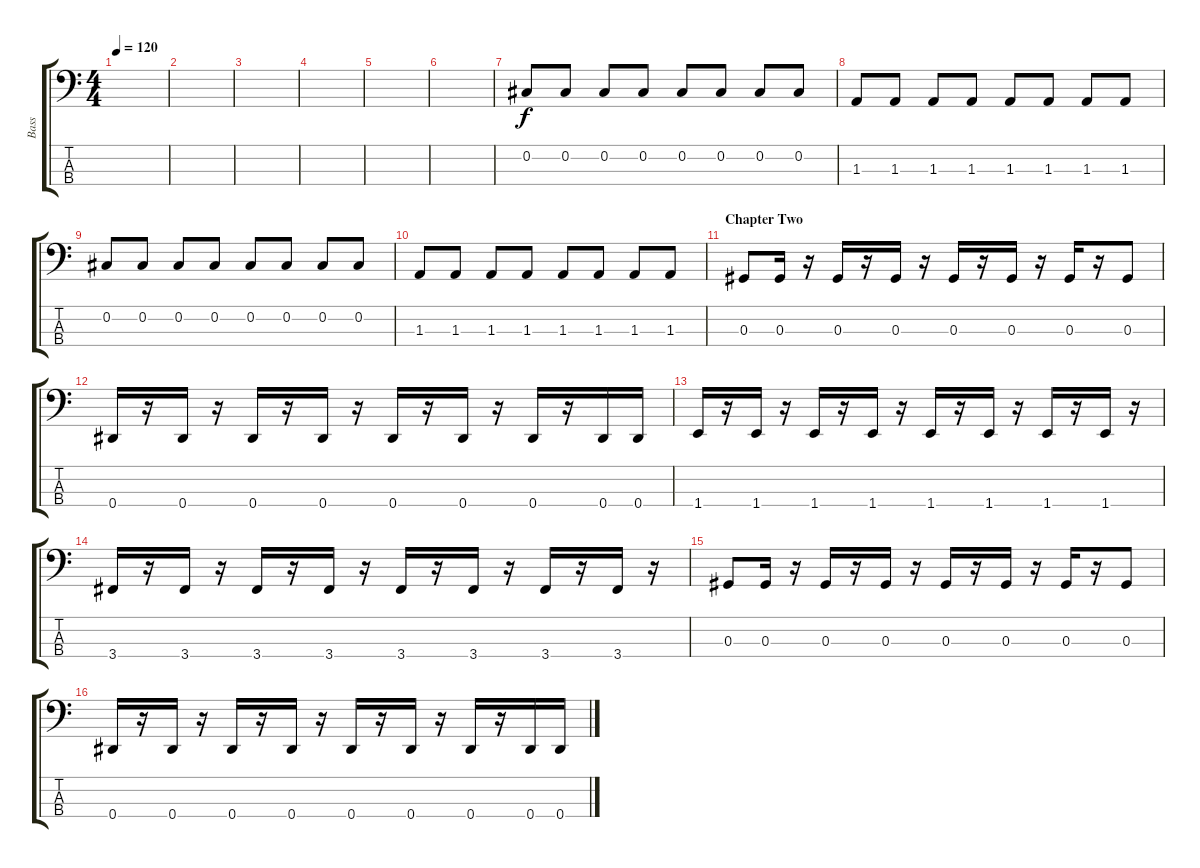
\track ("Bass" "Bass") {instrument electricbassfinger}
\staff {score tabs}
\tuning (Gb2 Db2 Ab1 Eb1) {hide}
\ts (4 4)
\tempo 120
\clef f4
\ks c
|
|
|
|
|
|
0.2.8 0.2.8 0.2.8 0.2.8 0.2.8 0.2.8 0.2.8 0.2.8 |
1.3.8 1.3.8 1.3.8 1.3.8 1.3.8 1.3.8 1.3.8 1.3.8 |
0.2.8 0.2.8 0.2.8 0.2.8 0.2.8 0.2.8 0.2.8 0.2.8 |
1.3.8 1.3.8 1.3.8 1.3.8 1.3.8 1.3.8 1.3.8 1.3.8 |
\section ("" "Chapter Two")
0.3.8 0.3.16 r.16 0.3.16 r.16 0.3.16 r.16 0.3.16 r.16 0.3.16 r.16 0.3.16 r.16 0.3.8 |
0.4.16 r.16 0.4.16 r.16 0.4.16 r.16 0.4.16 r.16 0.4.16 r.16 0.4.16 r.16 0.4.16 r.16 0.4.16 0.4.16 |
1.4.16 r.16 1.4.16 r.16 1.4.16 r.16 1.4.16 r.16 1.4.16 r.16 1.4.16 r.16 1.4.16 r.16 1.4.16 r.16 |
3.4.16 r.16 3.4.16 r.16 3.4.16 r.16 3.4.16 r.16 3.4.16 r.16 3.4.16 r.16 3.4.16 r.16 3.4.16 r.16 |
0.3.8 0.3.16 r.16 0.3.16 r.16 0.3.16 r.16 0.3.16 r.16 0.3.16 r.16 0.3.16 r.16 0.3.8 |
0.4.16 r.16 0.4.16 r.16 0.4.16 r.16 0.4.16 r.16 0.4.16 r.16 0.4.16 r.16 0.4.16 r.16 0.4.16 0.4.16
